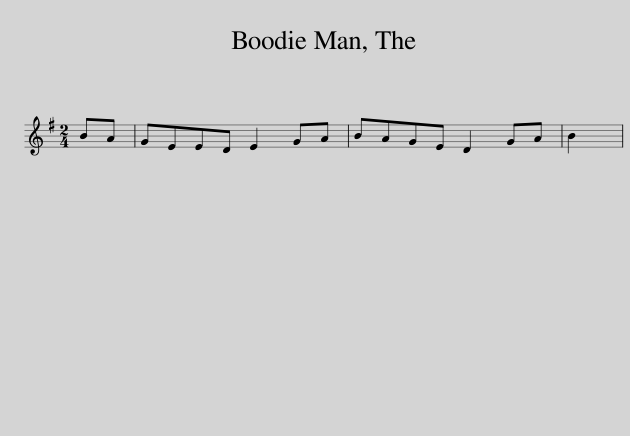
X:1
L:1/8
M:2/4
I:linebreak $
K:Emin
V:1 treble
V:1
 BA | GEED E2 GA | BAGE D2 GA | B2 | %4
